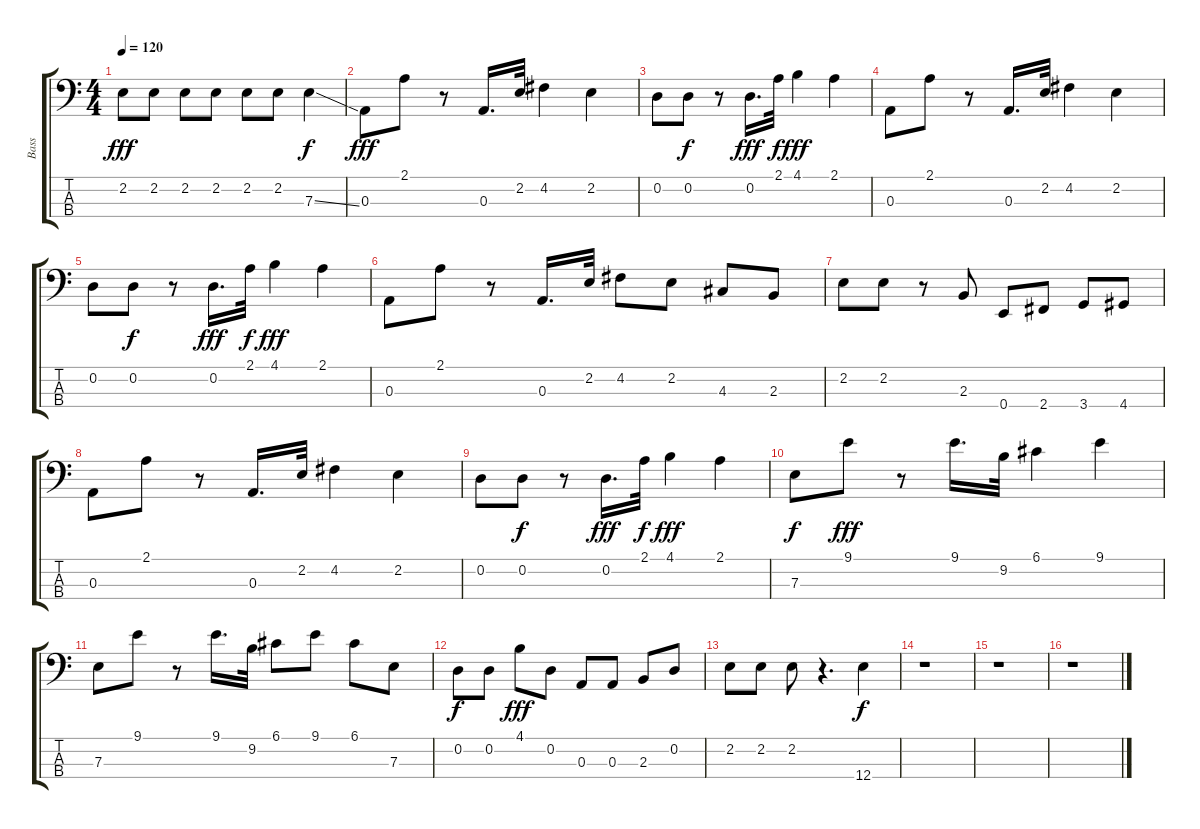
\track ("Bass" "Bass") {instrument electricbassfinger}
\staff {score tabs}
\tuning (G2 D2 A1 E1) {hide}
\ts (4 4)
\tempo 120
\clef f4
\ks c
2.2.8{dy fff} 2.2.8 2.2.8 2.2.8 2.2.8 2.2.8 7.3{ss}.4{dy f} |
0.3.8{dy fff} 2.1.8 r.8 0.3.16{d} 2.2.32 4.2.4 2.2.4 |
0.2.8 0.2.8{dy f} r.8 0.2.16{d dy fff} 2.1.32{dy f} 4.1.4{dy fff} 2.1.4 |
0.3.8 2.1.8 r.8 0.3.16{d} 2.2.32 4.2.4 2.2.4 |
0.2.8 0.2.8{dy f} r.8 0.2.16{d dy fff} 2.1.32{dy f} 4.1.4{dy fff} 2.1.4 |
0.3.8 2.1.8 r.8 0.3.16{d} 2.2.32 4.2.8 2.2.8 4.3.8 2.3.8 |
2.2.8 2.2.8 r.8 2.3.8 0.4.8 2.4.8 3.4.8 4.4.8 |
0.3.8 2.1.8 r.8 0.3.16{d} 2.2.32 4.2.4 2.2.4 |
0.2.8 0.2.8{dy f} r.8 0.2.16{d dy fff} 2.1.32{dy f} 4.1.4{dy fff} 2.1.4 |
7.3.8{dy f} 9.1.8{dy fff} r.8 9.1.16{d} 9.2.32 6.1.4 9.1.4 |
7.3.8 9.1.8 r.8 9.1.16{d} 9.2.32 6.1.8 9.1.8 6.1.8 7.3.8 |
0.2.8{dy f} 0.2.8 4.1.8{dy fff} 0.2.8 0.3.8 0.3.8 2.3.8 0.2.8 |
2.2.8 2.2.8 2.2.8 r.4{d} 12.4.4{dy f} |
r.1 |
r.1 |
r.1
